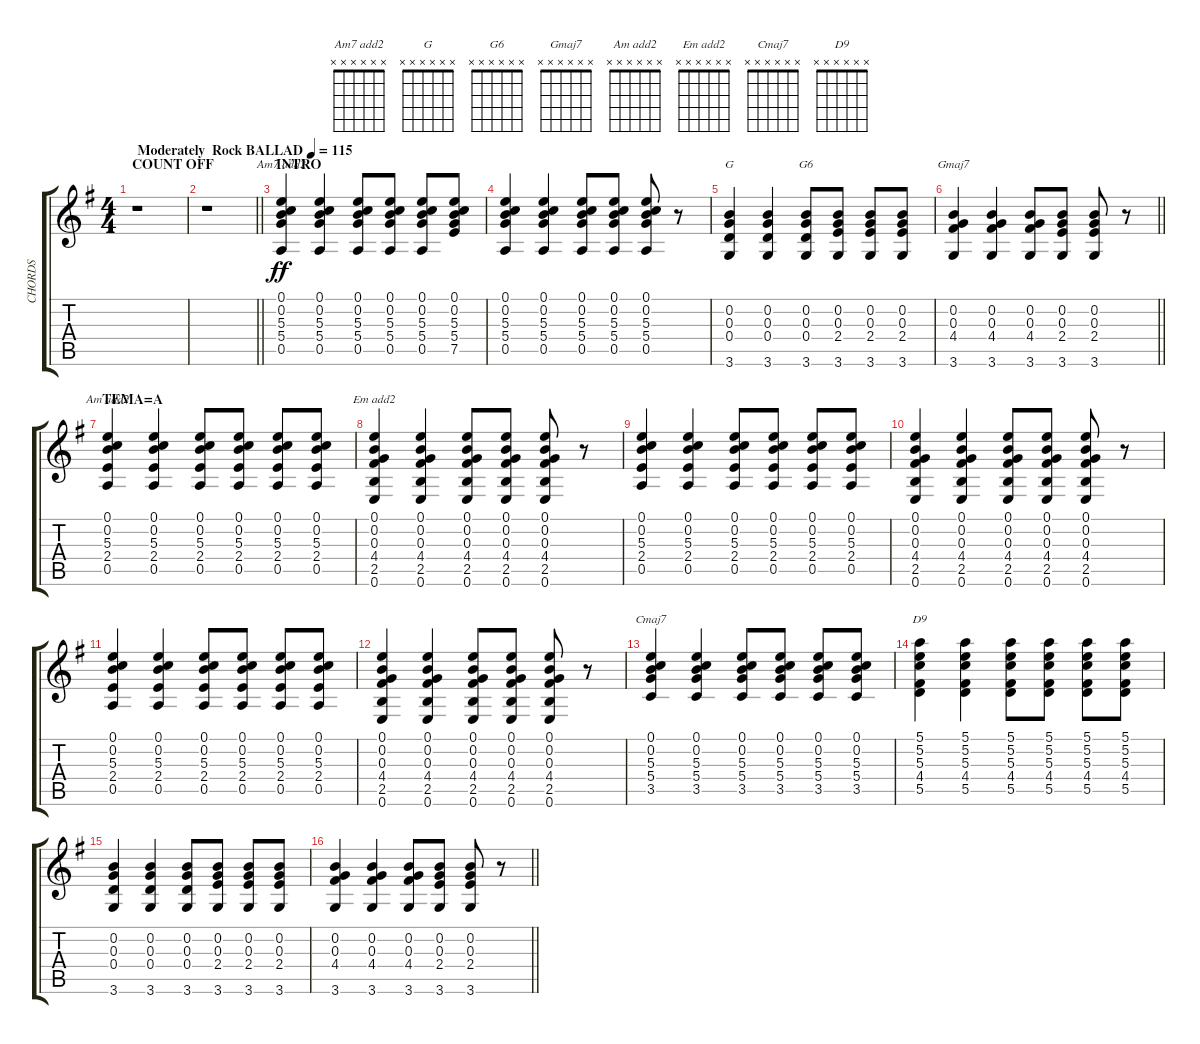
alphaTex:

\track ("CHORDS" "CHORDS") {instrument acousticguitarsteel}
\staff {score tabs}
\tuning (E4 B3 G3 D3 A2 E2) {hide}
\chord ("Am7 add2" x x x x x x)
\chord ("G" x x x x x x)
\chord ("G6" x x x x x x)
\chord ("Gmaj7" x x x x x x)
\chord ("Am add2" x x x x x x)
\chord ("Em add2" x x x x x x)
\chord ("Cmaj7" x x x x x x)
\chord ("D9" x x x x x x)
\ts (4 4)
\section ("" "COUNT OFF")
\tempo (115 "Moderately  Rock BALLAD")
\clef g2
\ks eminor
r.1{dy ff instrument acousticguitarsteel} |
\barLineRight lightlight
r.1 |
\section ("" "INTRO")
(0.1 0.2 5.3 5.4 0.5).4{ch "Am7 add2" volume 7 balance 8 instrument acousticguitarsteel} (0.1 0.2 5.3 5.4 0.5).4 (0.1 0.2 5.3 5.4 0.5).8 (0.1 0.2 5.3 5.4 0.5).8 (0.1 0.2 5.3 5.4 0.5).8 (0.1 0.2 5.3 5.4 7.5).8 |
(0.1 0.2 5.3 5.4 0.5).4 (0.1 0.2 5.3 5.4 0.5).4 (0.1 0.2 5.3 5.4 0.5).8 (0.1 0.2 5.3 5.4 0.5).8 (0.1 0.2 5.3 5.4 0.5).8 r.8 |
(0.2 0.3 0.4 3.6).4{ch "G"} (0.2 0.3 0.4 3.6).4 (0.2 0.3 0.4 3.6).8{ch "G6"} (0.2 0.3 2.4 3.6).8 (0.2 0.3 2.4 3.6).8 (0.2 0.3 2.4 3.6).8 |
\barLineRight lightlight
(0.2 0.3 4.4 3.6).4{ch "Gmaj7"} (0.2 0.3 4.4 3.6).4 (0.2 0.3 4.4 3.6).8 (0.2 0.3 2.4 3.6).8 (0.2 0.3 2.4 3.6).8 r.8 |
\section ("" "TEMA=A")
(0.1 0.2 5.3 2.4 0.5).4{ch "Am add2"} (0.1 0.2 5.3 2.4 0.5).4 (0.1 0.2 5.3 2.4 0.5).8 (0.1 0.2 5.3 2.4 0.5).8 (0.1 0.2 5.3 2.4 0.5).8 (0.1 0.2 5.3 2.4 0.5).8 |
(0.1 0.2 0.3 4.4 2.5 0.6).4{ch "Em add2"} (0.1 0.2 0.3 4.4 2.5 0.6).4 (0.1 0.2 0.3 4.4 2.5 0.6).8 (0.1 0.2 0.3 4.4 2.5 0.6).8 (0.1 0.2 0.3 4.4 2.5 0.6).8 r.8 |
(0.1 0.2 5.3 2.4 0.5).4 (0.1 0.2 5.3 2.4 0.5).4 (0.1 0.2 5.3 2.4 0.5).8 (0.1 0.2 5.3 2.4 0.5).8 (0.1 0.2 5.3 2.4 0.5).8 (0.1 0.2 5.3 2.4 0.5).8 |
(0.1 0.2 0.3 4.4 2.5 0.6).4 (0.1 0.2 0.3 4.4 2.5 0.6).4 (0.1 0.2 0.3 4.4 2.5 0.6).8 (0.1 0.2 0.3 4.4 2.5 0.6).8 (0.1 0.2 0.3 4.4 2.5 0.6).8 r.8 |
(0.1 0.2 5.3 2.4 0.5).4 (0.1 0.2 5.3 2.4 0.5).4 (0.1 0.2 5.3 2.4 0.5).8 (0.1 0.2 5.3 2.4 0.5).8 (0.1 0.2 5.3 2.4 0.5).8 (0.1 0.2 5.3 2.4 0.5).8 |
(0.1 0.2 0.3 4.4 2.5 0.6).4 (0.1 0.2 0.3 4.4 2.5 0.6).4 (0.1 0.2 0.3 4.4 2.5 0.6).8 (0.1 0.2 0.3 4.4 2.5 0.6).8 (0.1 0.2 0.3 4.4 2.5 0.6).8 r.8 |
(0.1 0.2 5.3 5.4 3.5).4{ch "Cmaj7"} (0.1 0.2 5.3 5.4 3.5).4 (0.1 0.2 5.3 5.4 3.5).8 (0.1 0.2 5.3 5.4 3.5).8 (0.1 0.2 5.3 5.4 3.5).8 (0.1 0.2 5.3 5.4 3.5).8 |
(5.1 5.2 5.3 4.4 5.5).4{ch "D9"} (5.1 5.2 5.3 4.4 5.5).4 (5.1 5.2 5.3 4.4 5.5).8 (5.1 5.2 5.3 4.4 5.5).8 (5.1 5.2 5.3 4.4 5.5).8 (5.1 5.2 5.3 4.4 5.5).8 |
(0.2 0.3 0.4 3.6).4 (0.2 0.3 0.4 3.6).4 (0.2 0.3 0.4 3.6).8 (0.2 0.3 2.4 3.6).8 (0.2 0.3 2.4 3.6).8 (0.2 0.3 2.4 3.6).8 |
\barLineRight lightlight
(0.2 0.3 4.4 3.6).4 (0.2 0.3 4.4 3.6).4 (0.2 0.3 4.4 3.6).8 (0.2 0.3 2.4 3.6).8 (0.2 0.3 2.4 3.6).8 r.8
